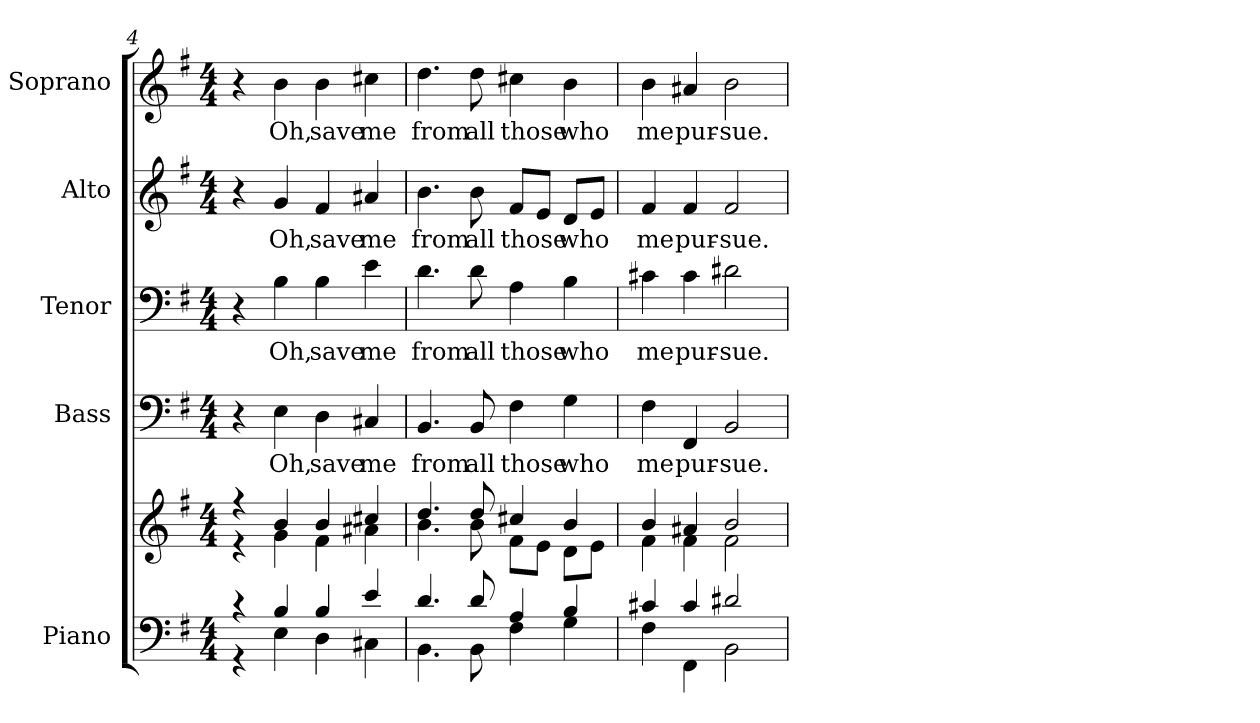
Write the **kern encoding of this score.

**kern	**kern	**kern	**text	**kern	**text	**kern	**text	**kern	**text
*part5	*part5	*part4	*part4	*part3	*part3	*part2	*part2	*part1	*part1
*staff6	*staff5	*staff4	*staff4	*staff3	*staff3	*staff2	*staff2	*staff1	*staff1
*I"Piano	*	*I"Bass	*	*I"Tenor	*	*I"Alto	*	*I"Soprano	*
*I'Pno.	*	*I'B.	*	*I'T.	*	*I'A.	*	*I'S.	*
!!LO:PB:g=z
*clefF4	*clefG2	*clefF4	*	*clefF4	*	*clefG2	*	*clefG2	*
*k[f#]	*k[f#]	*k[f#]	*	*k[f#]	*	*k[f#]	*	*k[f#]	*
*G:	*G:	*G:	*	*G:	*	*G:	*	*G:	*
*M4/4	*M4/4	*M4/4	*	*M4/4	*	*M4/4	*	*M4/4	*
=4	=4	=4	=4	=4	=4	=4	=4	=4	=4
*^	*^	*	*	*	*	*	*	*	*
4r	4r	4r	4r	4r	.	4r	.	4r	.	4r	.
!	!	!	!	!	!LO:LY:b:color=#000000	!	!	!	!	!	!
!	!	!	!	!	!	!	!LO:LY:b:color=#000000	!	!	!	!
!	!	!	!	!	!	!	!	!	!LO:LY:b:color=#000000	!	!
!	!	!	!	!	!	!	!	!	!	!	!LO:LY:b:color=#000000
4Bi/	4Ei\	4bi/	4gi\	4Ei\	Oh,	4Bi\	Oh,	4gi/	Oh,	4bi\	Oh,
!	!	!	!	!	!LO:LY:b:color=#000000	!	!	!	!	!	!
!	!	!	!	!	!	!	!LO:LY:b:color=#000000	!	!	!	!
!	!	!	!	!	!	!	!	!	!LO:LY:b:color=#000000	!	!
!	!	!	!	!	!	!	!	!	!	!	!LO:LY:b:color=#000000
4Bi/	4Di\	4bi/	4f#i\	4Di\	save	4Bi\	save	4f#i/	save	4bi\	save
!	!	!	!	!	!LO:LY:b:color=#000000	!	!	!	!	!	!
!	!	!	!	!	!	!	!LO:LY:b:color=#000000	!	!	!	!
!	!	!	!	!	!	!	!	!	!LO:LY:b:color=#000000	!	!
!	!	!	!	!	!	!	!	!	!	!	!LO:LY:b:color=#000000
4ei/	4C#Xi\	4cc#Xi/	4a#Xi\	4C#Xi/	me	4ei\	me	4a#Xi/	me	4cc#Xi\	me
=5	=5	=5	=5	=5	=5	=5	=5	=5	=5	=5	=5
!	!	!	!	!	!LO:LY:b:color=#000000	!	!	!	!	!	!
!	!	!	!	!	!	!	!LO:LY:b:color=#000000	!	!	!	!
!	!	!	!	!	!	!	!	!	!LO:LY:b:color=#000000	!	!
!	!	!	!	!	!	!	!	!	!	!	!LO:LY:b:color=#000000
4.di/	4.BBi\	4.ddi/	4.bi\	4.BBi/	from	4.di\	from	4.bi\	from	4.ddi\	from
!	!	!	!	!	!LO:LY:b:color=#000000	!	!	!	!	!	!
!	!	!	!	!	!	!	!LO:LY:b:color=#000000	!	!	!	!
!	!	!	!	!	!	!	!	!	!LO:LY:b:color=#000000	!	!
!	!	!	!	!	!	!	!	!	!	!	!LO:LY:b:color=#000000
8di/	8BBi\	8ddi/	8bi\	8BBi/	all	8di\	all	8bi\	all	8ddi\	all
!	!	!	!	!	!LO:LY:b:color=#000000	!	!	!	!	!	!
!	!	!	!	!	!	!	!LO:LY:b:color=#000000	!	!	!	!
!	!	!	!	!	!	!	!	!	!LO:LY:b:color=#000000	!	!
!	!	!	!	!	!	!	!	!	!	!	!LO:LY:b:color=#000000
4Ai/	4F#i\	4cc#Xi/	8f#i\L	4F#i\	those	4Ai\	those	8f#i/L	those	4cc#Xi\	those
.	.	.	8ei\J	.	.	.	.	8ei/J	.	.	.
!	!	!	!	!	!LO:LY:b:color=#000000	!	!	!	!	!	!
!	!	!	!	!	!	!	!LO:LY:b:color=#000000	!	!	!	!
!	!	!	!	!	!	!	!	!	!LO:LY:b:color=#000000	!	!
!	!	!	!	!	!	!	!	!	!	!	!LO:LY:b:color=#000000
4Bi/	4Gi\	4bi/	8di\L	4Gi\	who	4Bi\	who	8di/L	who	4bi\	who
.	.	.	8ei\J	.	.	.	.	8ei/J	.	.	.
=6	=6	=6	=6	=6	=6	=6	=6	=6	=6	=6	=6
!	!	!	!	!	!LO:LY:b:color=#000000	!	!	!	!	!	!
!	!	!	!	!	!	!	!LO:LY:b:color=#000000	!	!	!	!
!	!	!	!	!	!	!	!	!	!LO:LY:b:color=#000000	!	!
!	!	!	!	!	!	!	!	!	!	!	!LO:LY:b:color=#000000
4c#Xi/	4F#i\	4bi/	4f#i\	4F#i\	me	4c#Xi\	me	4f#i/	me	4bi\	me
!	!	!	!	!	!LO:LY:b:color=#000000	!	!	!	!	!	!
!	!	!	!	!	!	!	!LO:LY:b:color=#000000	!	!	!	!
!	!	!	!	!	!	!	!	!	!LO:LY:b:color=#000000	!	!
!	!	!	!	!	!	!	!	!	!	!	!LO:LY:b:color=#000000
4c#i/	4FF#i\	4a#Xi/	4f#i\	4FF#i/	pur-	4c#i\	pur-	4f#i/	pur-	4a#Xi/	pur-
!	!	!	!	!	!LO:LY:b:color=#000000	!	!	!	!	!	!
!	!	!	!	!	!	!	!LO:LY:b:color=#000000	!	!	!	!
!	!	!	!	!	!	!	!	!	!LO:LY:b:color=#000000	!	!
!	!	!	!	!	!	!	!	!	!	!	!LO:LY:b:color=#000000
2d#Xi/	2BBi\	2bi/	2f#i\	2BBi/	-sue.	2d#Xi\	-sue.	2f#i/	-sue.	2bi\	-sue.
*v	*v	*	*	*	*	*	*	*	*	*	*
*	*v	*v	*	*	*	*	*	*	*	*
=	=	=	=	=	=	=	=	=	=
*-	*-	*-	*-	*-	*-	*-	*-	*-	*-
